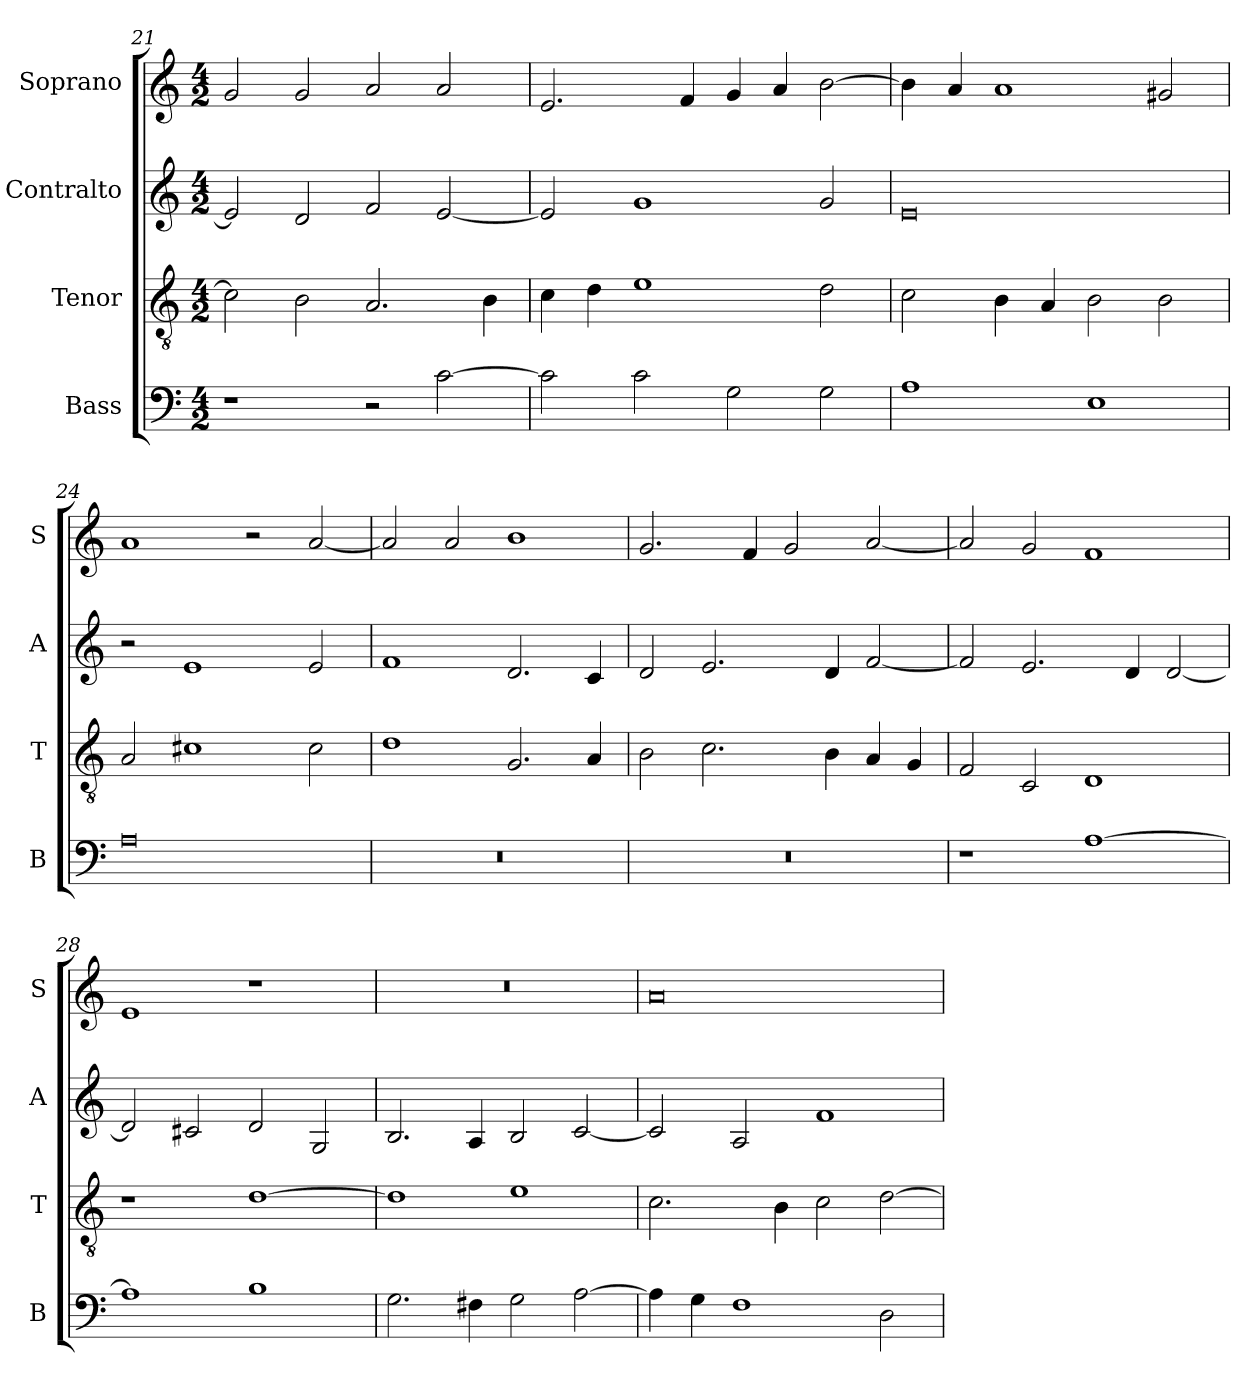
**kern	**kern	**kern	**kern
*part4	*part3	*part2	*part1
*staff4	*staff3	*staff2	*staff1
*I"Bass	*I"Tenor	*I"Contralto	*I"Soprano
*I'B	*I'T	*I'A	*I'S
*clefF4	*clefGv2	*clefG2	*clefG2
*k[]	*k[]	*k[]	*k[]
*E:phr	*E:phr	*E:phr	*E:phr
*M4/2	*M4/2	*M4/2	*M4/2
=21	=21	=21	=21
1r	2c]	2e]	2g
.	2B	2d	2g
2r	2.A	2f	2a
[2c	.	[2e	2a
.	4B	.	.
=22	=22	=22	=22
2c]	4c	2e]	2.e
.	4d	.	.
2c	1e	1g	.
.	.	.	4f
2G	.	.	4g
.	.	.	4a
2G	2d	2g	[2b
=23	=23	=23	=23
1A	2c	0e	4b]
.	.	.	4a
.	4B	.	1a
.	4A	.	.
1E	2B	.	.
.	2B	.	2g#X
=24	=24	=24	=24
0A	2A	2r	1a
.	1c#X	1e	.
.	.	.	2r
.	2c#	2e	[2a
=25	=25	=25	=25
0r	1d	1f	2a]
.	.	.	2a
.	2.G	2.d	1b
.	4A	4c	.
=26	=26	=26	=26
0r	2B	2d	2.g
.	2.c	2.e	.
.	.	.	4f
.	.	.	2g
.	4B	4d	.
.	4A	[2f	[2a
.	4G	.	.
=27	=27	=27	=27
1r	2F	2f]	2a]
.	2C	2.e	2g
[1A	1D	.	1f
.	.	4d	.
.	.	[2d	.
=28	=28	=28	=28
1A]	1r	2d]	1e
.	.	2c#X	.
1B	[1d	2d	1r
.	.	2G	.
=29	=29	=29	=29
2.G	1d]	2.B	0r
4F#X	.	4A	.
2G	1e	2B	.
[2A	.	[2c	.
=30	=30	=30	=30
4A]	2.c	2c]	0a
4G	.	.	.
1F	.	2A	.
.	4B	.	.
.	2c	1f	.
2D	[2d	.	.
=	=	=	=
*-	*-	*-	*-
